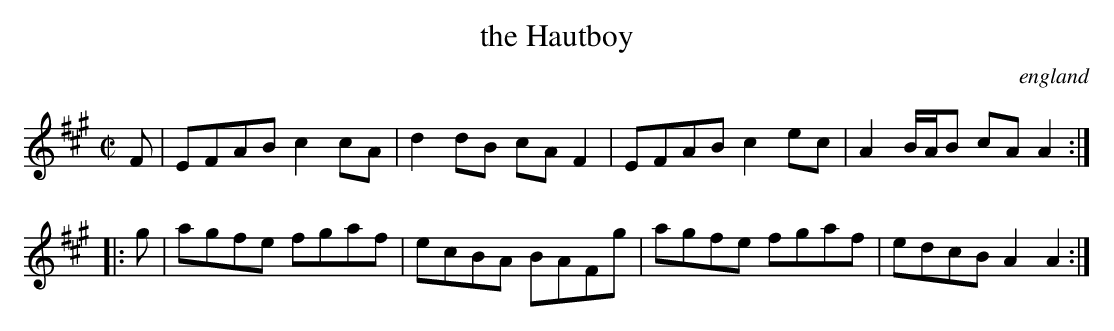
X:1
T:the Hautboy
O:england
M:C|
K:A
F|EFAB c2cA|d2dB cAF2|\
EFAB c2ec|A2B/2A/2B cAA2:|
|:g|agfe fgaf|ecBA BAFg|agfe fgaf|edcBA2A2:|
